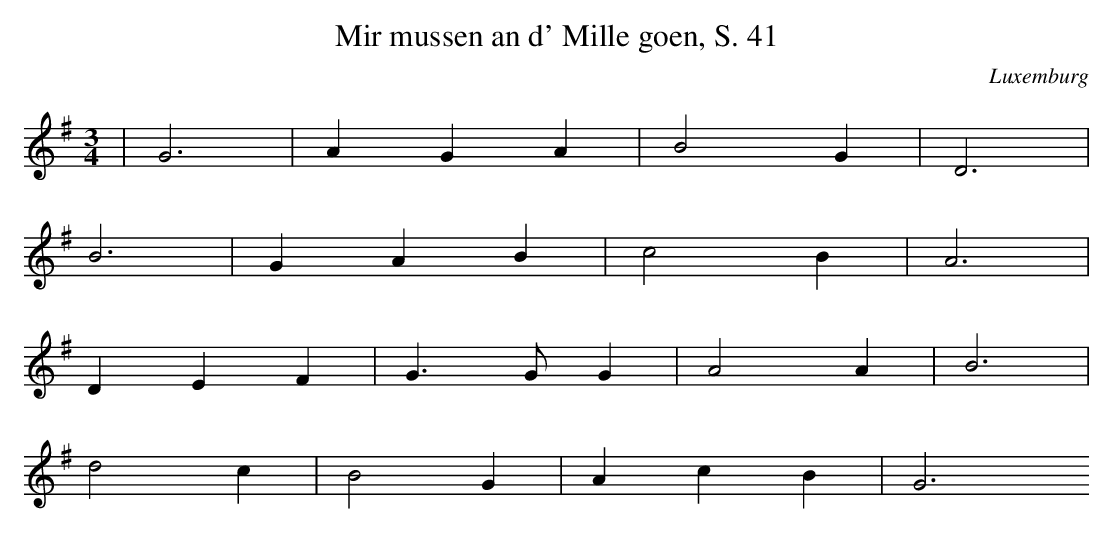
X:1
T: Mir mussen an d' Mille goen, S. 41
O: Luxemburg
M: 3/4
L: 1/8
K: G
 | G6 | A2G2A2 | B4G2 | D6 |
B6 | G2A2B2 | c4B2 | A6 |
D2E2F2 | G3GG2 | A4A2 | B6 |
d4c2 | B4G2 | A2c2B2 | G6
